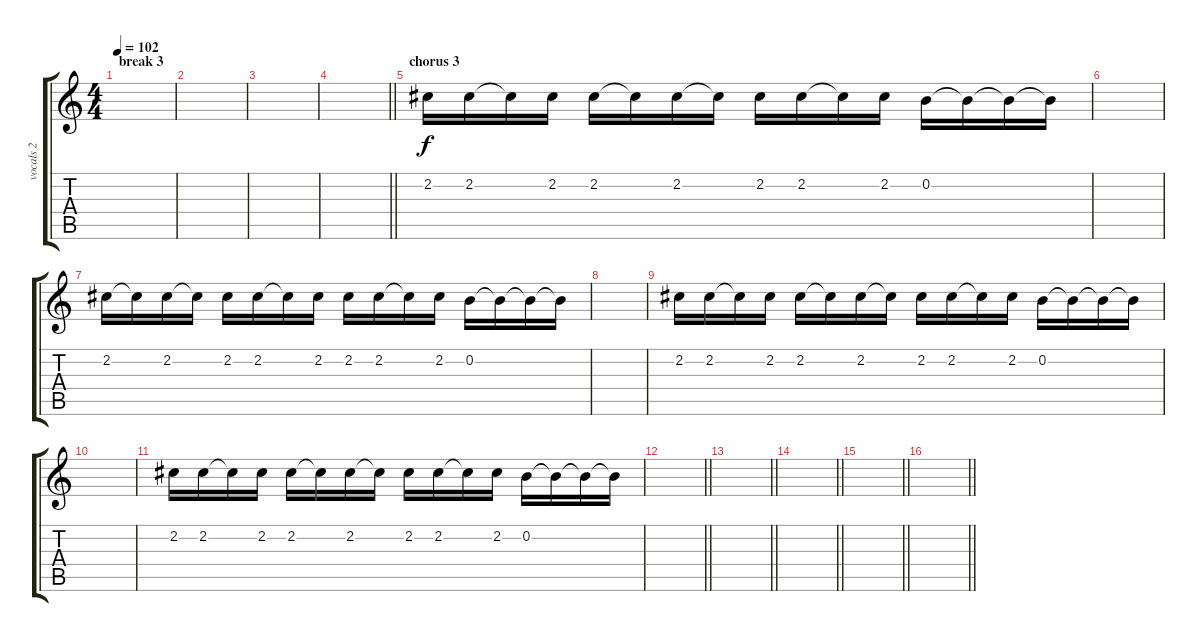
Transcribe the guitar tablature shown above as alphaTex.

\track ("vocals 2" "vocals 2") {instrument electricguitarjazz}
\staff {score tabs}
\tuning (E4 B3 G3 D3 A2 E2) {hide}
\ts (4 4)
\section ("" "break 3")
\tempo 102
\clef g2
\ks c
|
|
|
\barLineRight lightlight
|
\section ("" "chorus 3")
2.2.16 2.2.16 2.2{t}.16 2.2.16 2.2.16 2.2{t}.16 2.2.16 2.2{t}.16 2.2.16 2.2.16 2.2{t}.16 2.2.16 0.2.16 0.2{t}.16 0.2{t}.16 0.2{t}.16 |
|
2.2.16 2.2{t}.16 2.2.16 2.2{t}.16 2.2.16 2.2.16 2.2{t}.16 2.2.16 2.2.16 2.2.16 2.2{t}.16 2.2.16 0.2.16 0.2{t}.16 0.2{t}.16 0.2{t}.16 |
|
2.2.16 2.2.16 2.2{t}.16 2.2.16 2.2.16 2.2{t}.16 2.2.16 2.2{t}.16 2.2.16 2.2.16 2.2{t}.16 2.2.16 0.2.16 0.2{t}.16 0.2{t}.16 0.2{t}.16 |
|
2.2.16 2.2.16 2.2{t}.16 2.2.16 2.2.16 2.2{t}.16 2.2.16 2.2{t}.16 2.2.16 2.2.16 2.2{t}.16 2.2.16 0.2.16 0.2{t}.16 0.2{t}.16 0.2{t}.16 |
\barLineRight lightlight
|
\barLineRight lightlight
|
\barLineRight lightlight
|
\barLineRight lightlight
|
\barLineRight lightlight
